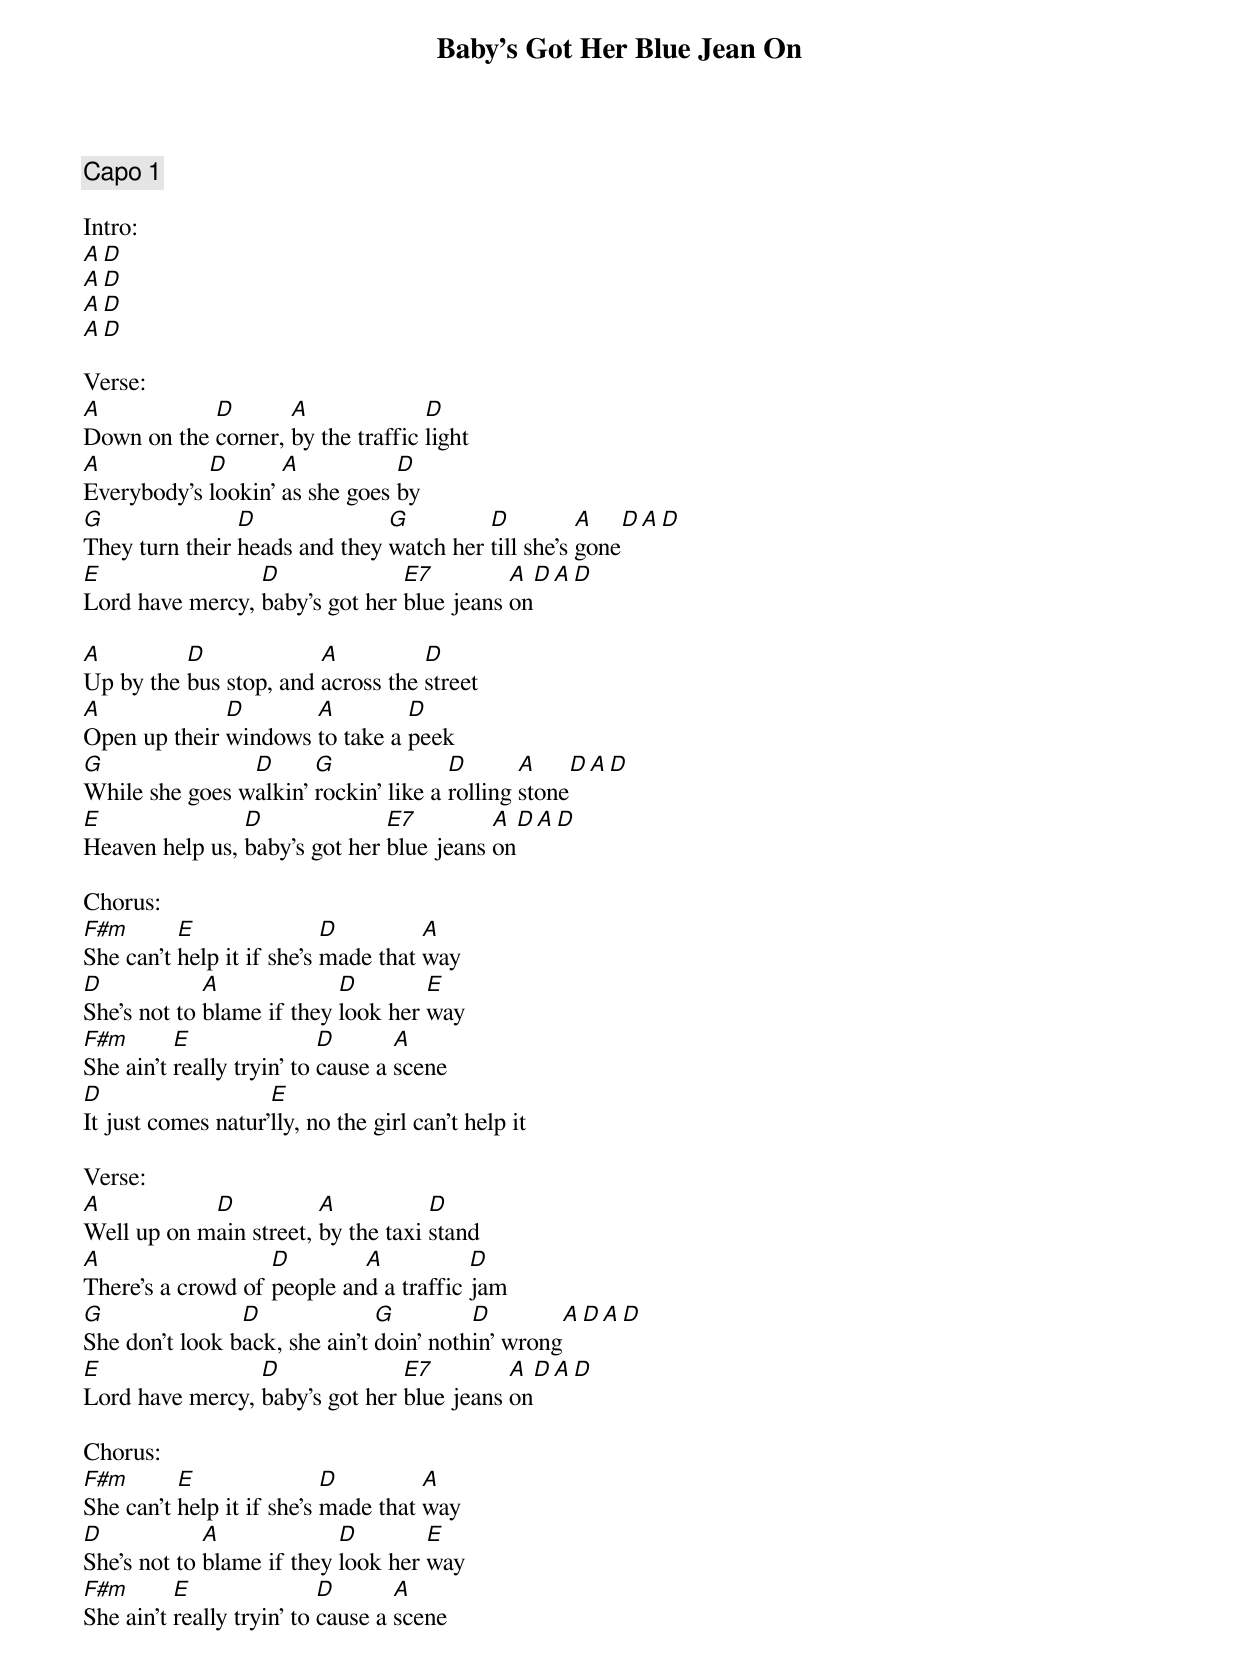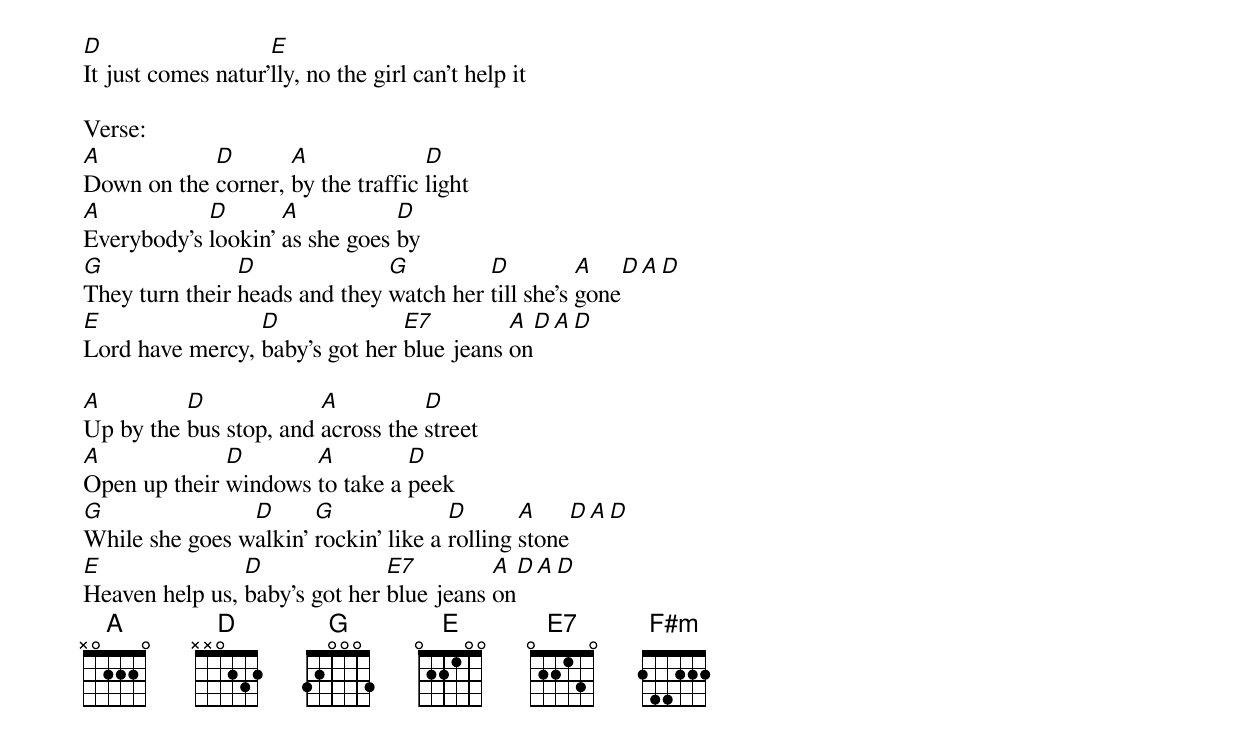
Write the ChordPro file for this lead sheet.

{title:Baby's Got Her Blue Jean On}
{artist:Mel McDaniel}
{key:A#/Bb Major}
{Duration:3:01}
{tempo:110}
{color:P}

{comment: Capo 1}

Intro:
[A][D]
[A][D]
[A][D]
[A][D]

Verse:
[A]Down on the [D]corner, [A]by the traffic [D]light
[A]Everybody's [D]lookin' [A]as she goes [D]by
[G]They turn their [D]heads and they [G]watch her [D]till she's [A]gone[D][A][D]
[E]Lord have mercy, [D]baby's got her [E7]blue jeans [A]on[D][A][D]

[A]Up by the [D]bus stop, and [A]across the [D]street
[A]Open up their [D]windows [A]to take a [D]peek
[G]While she goes w[D]alkin' [G]rockin' like a [D]rolling [A]stone[D][A][D]
[E]Heaven help us, [D]baby's got her [E7]blue jeans [A]on[D][A][D]

Chorus:
[F#m]She can't [E]help it if she's [D]made that [A]way
[D]She's not to [A]blame if they [D]look her [E]way
[F#m]She ain't [E]really tryin' to [D]cause a [A]scene
[D]It just comes natur'[E]lly, no the girl can't help it

Verse:
[A]Well up on m[D]ain street, [A]by the taxi [D]stand
[A]There's a crowd of [D]people an[A]d a traffic [D]jam
[G]She don't look b[D]ack, she ain't [G]doin' noth[D]in' wrong[A][D][A][D]
[E]Lord have mercy, [D]baby's got her [E7]blue jeans [A]on[D][A][D]

Chorus:
[F#m]She can't [E]help it if she's [D]made that [A]way
[D]She's not to [A]blame if they [D]look her [E]way
[F#m]She ain't [E]really tryin' to [D]cause a [A]scene
[D]It just comes natur'[E]lly, no the girl can't help it

Verse:
[A]Down on the [D]corner, [A]by the traffic [D]light
[A]Everybody's [D]lookin' [A]as she goes [D]by
[G]They turn their [D]heads and they [G]watch her [D]till she's [A]gone[D][A][D]
[E]Lord have mercy, [D]baby's got her [E7]blue jeans [A]on[D][A][D]

[A]Up by the [D]bus stop, and [A]across the [D]street
[A]Open up their [D]windows [A]to take a [D]peek
[G]While she goes w[D]alkin' [G]rockin' like a [D]rolling [A]stone[D][A][D]
[E]Heaven help us, [D]baby's got her [E7]blue jeans [A]on[D][A][D]
